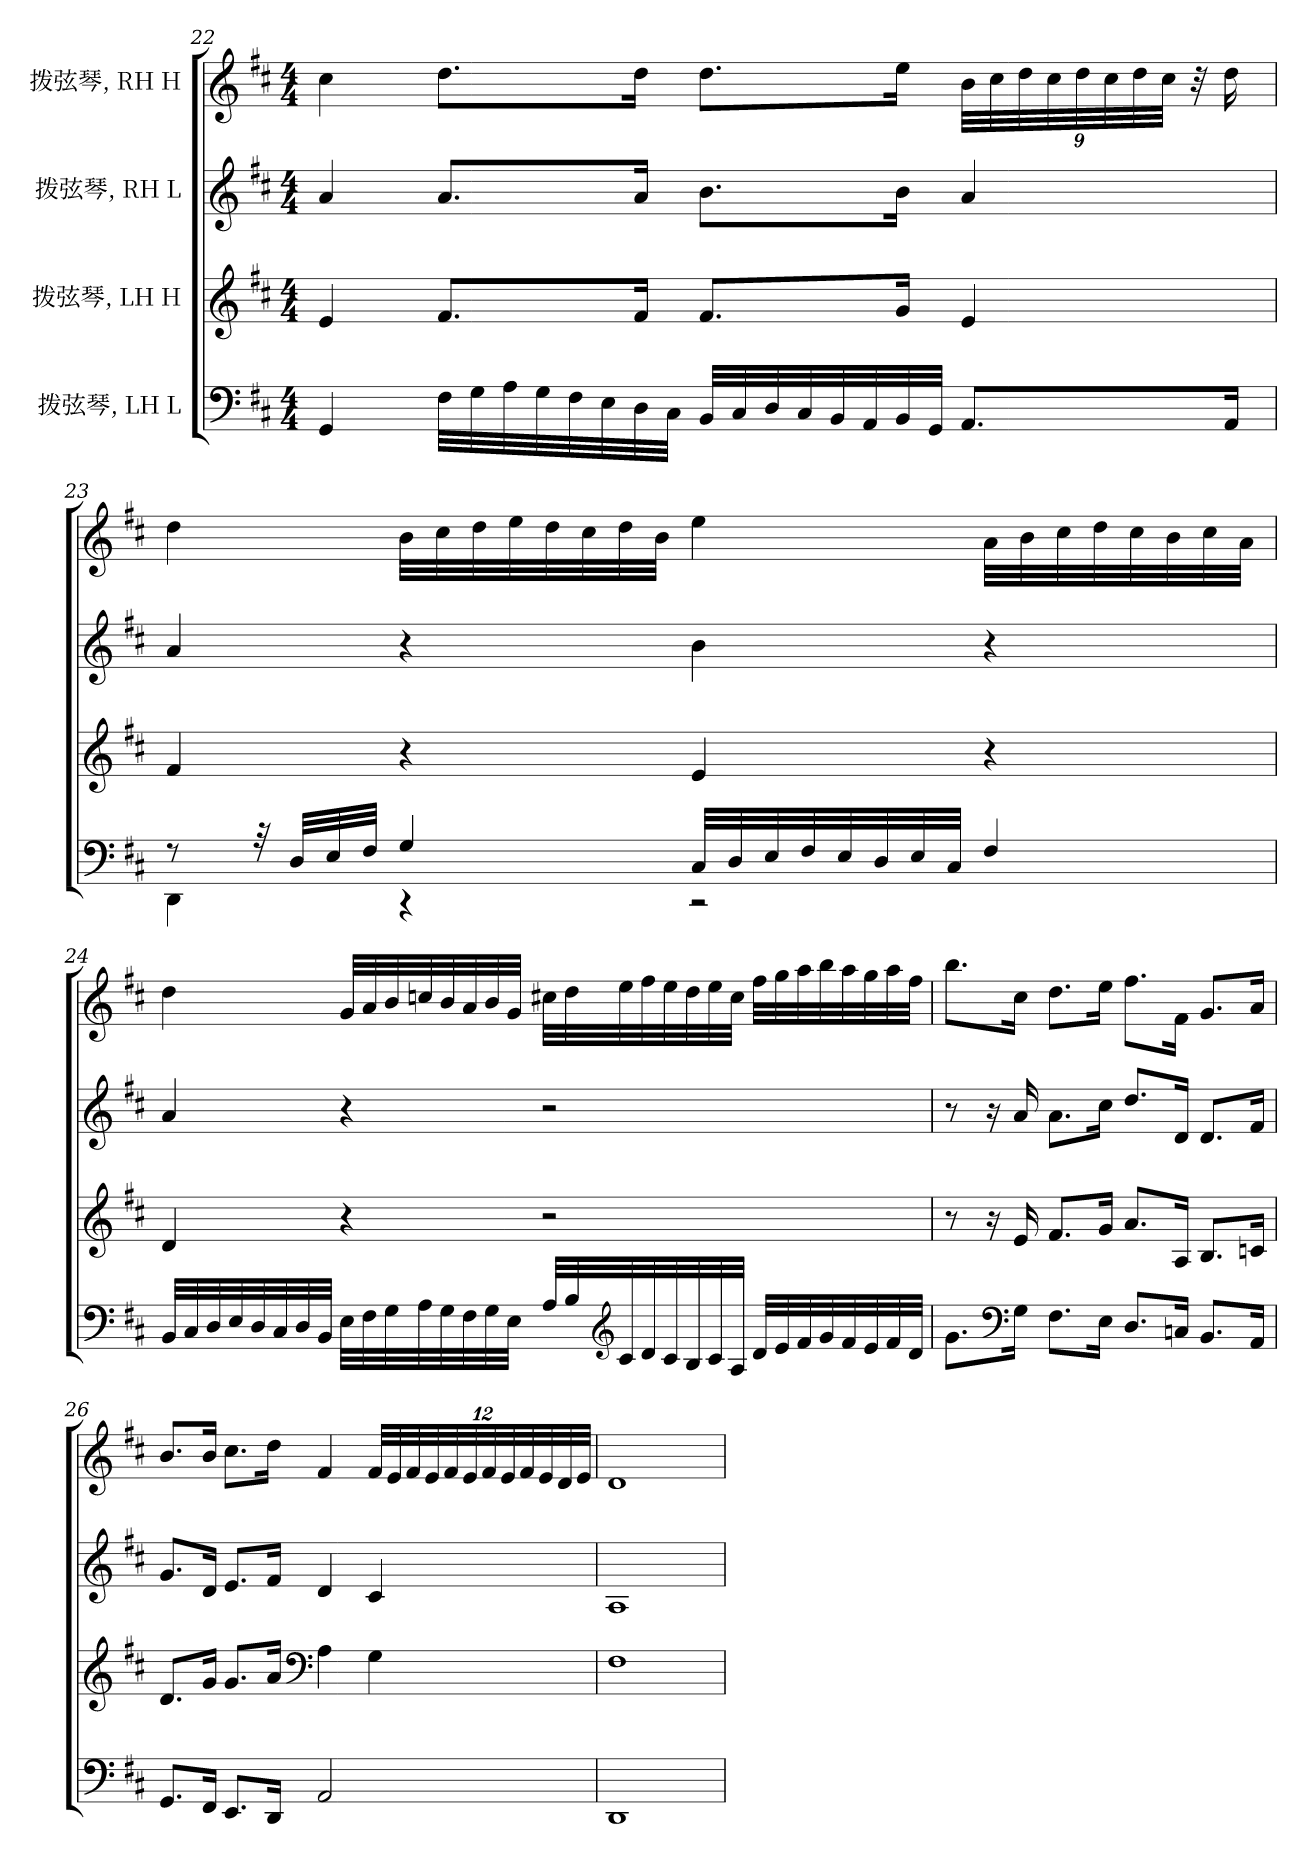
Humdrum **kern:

**kern	**kern	**kern	**kern
*part4	*part3	*part2	*part1
*staff4	*staff3	*staff2	*staff1
*I"拨弦琴, LH L	*I"拨弦琴, LH H	*I"拨弦琴, RH L	*I"拨弦琴, RH H
!!LO:LB:g=z
*clefF4	*clefG2	*clefG2	*clefG2
*k[f#c#]	*k[f#c#]	*k[f#c#]	*k[f#c#]
*M4/4	*M4/4	*M4/4	*M4/4
=22	=22	=22	=22
4GG/	4e/	4a/	4cc#\
32F#\LLL	8.f#/L	8.a/L	8.dd\L
32G\	.	.	.
32A\	.	.	.
32G\	.	.	.
32F#\	.	.	.
32E\	.	.	.
32D\	16f#/Jk	16a/Jk	16dd\Jk
32C#\JJJ	.	.	.
32BB/LLL	8.f#/L	8.b\L	8.dd\L
32C#/	.	.	.
32D/	.	.	.
32C#/	.	.	.
32BB/	.	.	.
32AA/	.	.	.
32BB/	16g/Jk	16b\Jk	16ee\Jk
32GG/JJJ	.	.	.
*	*	*	*Xbrackettup
8.AA/L	4e/	4a/	48b\LLL
.	.	.	48cc#\
.	.	.	48dd\
.	.	.	48cc#\
.	.	.	48dd\
.	.	.	48cc#\
*	*	*	*brackettup
.	.	.	48dd\
.	.	.	48cc#\JJJ
.	.	.	48r
16AA/Jk	.	.	16dd\
!!LO:LB:g=z
=23	=23	=23	=23
*^	*	*	*
8r	4DD\	4f#/	4a/	4dd\
32r	.	.	.	.
32D/LLL	.	.	.	.
32E/	.	.	.	.
32F#/JJJ	.	.	.	.
4G/	4r	4r	4r	32b\LLL
.	.	.	.	32cc#\
.	.	.	.	32dd\
.	.	.	.	32ee\
.	.	.	.	32dd\
.	.	.	.	32cc#\
.	.	.	.	32dd\
.	.	.	.	32b\JJJ
32C#/LLL	2r	4e/	4b\	4ee\
32D/	.	.	.	.
32E/	.	.	.	.
32F#/	.	.	.	.
32E/	.	.	.	.
32D/	.	.	.	.
32E/	.	.	.	.
32C#/JJJ	.	.	.	.
4F#/	.	4r	4r	32a\LLL
.	.	.	.	32b\
.	.	.	.	32cc#\
.	.	.	.	32dd\
.	.	.	.	32cc#\
.	.	.	.	32b\
.	.	.	.	32cc#\
.	.	.	.	32a\JJJ
*v	*v	*	*	*
!!LO:PB:g=z
=24	=24	=24	=24
32BB/LLL	4d/	4a/	4dd\
32C#/	.	.	.
32D/	.	.	.
32E/	.	.	.
32D/	.	.	.
32C#/	.	.	.
32D/	.	.	.
32BB/JJJ	.	.	.
32E\LLL	4r	4r	32g/LLL
32F#\	.	.	32a/
32G\	.	.	32b/
32A\	.	.	32ccn/
32G\	.	.	32b/
32F#\	.	.	32a/
32G\	.	.	32b/
32E\JJJ	.	.	32g/JJJ
32A/LLL	2r	2r	32cc#X\LLL
32B/	.	.	32dd\
*clefG2	*	*	*
32c#/	.	.	32ee\
32d/	.	.	32ff#\
32c#/	.	.	32ee\
32B/	.	.	32dd\
32c#/	.	.	32ee\
32A/JJJ	.	.	32cc#\JJJ
32d/LLL	.	.	32ff#\LLL
32e/	.	.	32gg\
32f#/	.	.	32aa\
32g/	.	.	32bb\
32f#/	.	.	32aa\
32e/	.	.	32gg\
32f#/	.	.	32aa\
32d/JJJ	.	.	32ff#\JJJ
!!LO:LB:g=z
=25	=25	=25	=25
8.g\L	8r	8r	8.bb\L
.	16r	16r	.
*clefF4	*	*	*
16G\Jk	16e/	16a/	16cc#\Jk
8.F#\L	8.f#/L	8.a\L	8.dd\L
16E\Jk	16g/Jk	16cc#\Jk	16ee\Jk
8.D/L	8.a/L	8.dd/L	8.ff#\L
16Cn/Jk	16A/Jk	16d/Jk	16f#\Jk
*	*	*	*MM64
8.BB/L	8.B/L	8.d/L	8.g/L
16AA/Jk	16cn/Jk	16f#/Jk	16a/Jk
=26	=26	=26	=26
*	*	*	*MM60
8.GG/L	8.d/L	8.g/L	8.b/L
16FF#/Jk	16g/Jk	16d/Jk	16b/Jk
*	*	*	*MM55
8.EE/L	8.g/L	8.e/L	8.cc#\L
16DD/Jk	16a/Jk	16f#/Jk	16dd\Jk
*	*clefF4	*	*
*	*	*	*MM52
2AA/	4A\	4d/	4f#/
*	*	*	*Xbrackettup
*	*	*	*MM50
.	4G\	4c#/	48f#/LLL
.	.	.	48e/
.	.	.	48f#/
*	*	*	*MM48
.	.	.	48e/
.	.	.	48f#/
.	.	.	48e/
*	*	*	*MM46
.	.	.	48f#/
.	.	.	48e/
.	.	.	48f#/
*	*	*	*MM44
.	.	.	48e/
.	.	.	48d/
.	.	.	48e/JJJ
=27	=27	=27	=27
*	*	*	*MM55
1DD	1F#	1A	1d
=	=	=	=
*-	*-	*-	*-
